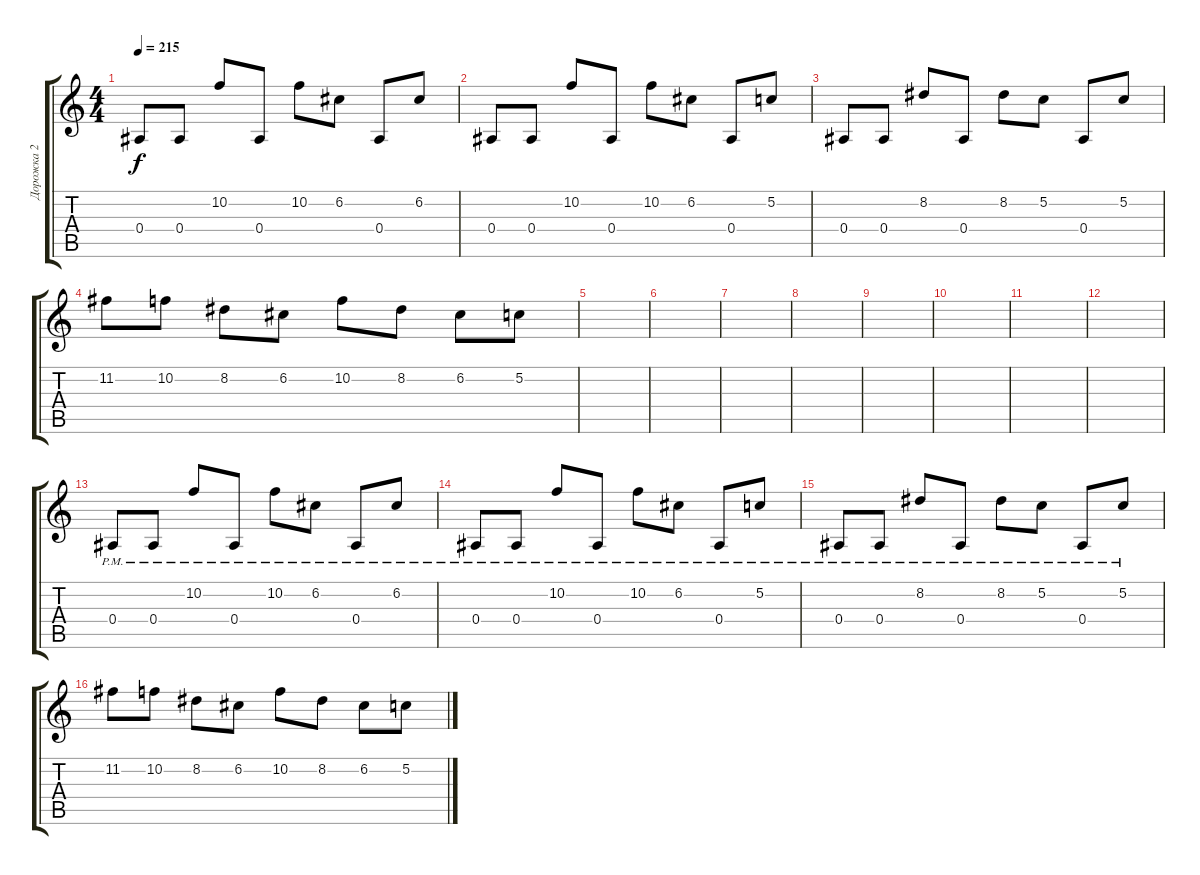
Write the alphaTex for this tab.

\track ("Дорожка 2" "Дорожка 2") {instrument distortionguitar}
\staff {score tabs}
\tuning (C4 G3 Eb3 Bb2 F2 C2) {hide}
\ts (4 4)
\tempo 215
\clef g2
\ks c
0.4.8{dy f} 0.4.8 10.2.8 0.4.8 10.2.8 6.2.8 0.4.8 6.2.8 |
0.4.8 0.4.8 10.2.8 0.4.8 10.2.8 6.2.8 0.4.8 5.2.8 |
0.4.8 0.4.8 8.2.8 0.4.8 8.2.8 5.2.8 0.4.8 5.2.8 |
11.2.8 10.2.8 8.2.8 6.2.8 10.2.8 8.2.8 6.2.8 5.2.8 |
|
|
|
|
|
|
|
|
0.4{pm}.8 0.4{pm}.8 10.2{pm}.8 0.4{pm}.8 10.2{pm}.8 6.2{pm}.8 0.4{pm}.8 6.2{pm}.8 |
0.4{pm}.8 0.4{pm}.8 10.2{pm}.8 0.4{pm}.8 10.2{pm}.8 6.2{pm}.8 0.4{pm}.8 5.2{pm}.8 |
0.4{pm}.8 0.4{pm}.8 8.2{pm}.8 0.4{pm}.8 8.2{pm}.8 5.2{pm}.8 0.4{pm}.8 5.2{pm}.8 |
11.2.8 10.2.8 8.2.8 6.2.8 10.2.8 8.2.8 6.2.8 5.2.8
